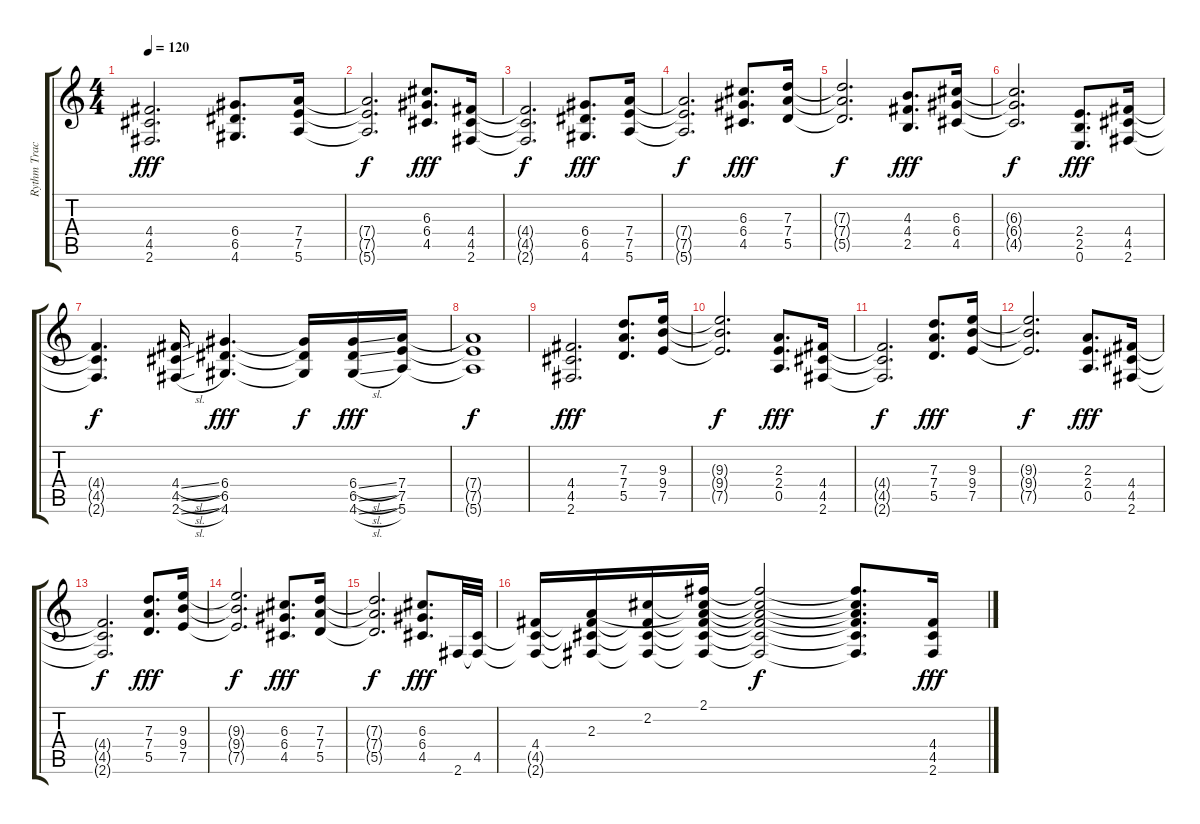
\track ("Rythm Track" "Rythm Trac") {instrument overdrivenguitar}
\staff {score tabs}
\tuning (E4 B3 G3 D3 A2 E2) {hide}
\ts (4 4)
\tempo 120
\clef g2
\ks c
(4.4 4.5 2.6).2{d dy fff} (6.4 6.5 4.6).8{d} (7.4 7.5 5.6).16 |
(7.4{t} 7.5{t} 5.6{t}).2{d dy f} (6.3 6.4 4.5).8{d dy fff} (4.4 4.5 2.6).16 |
(4.4{t} 4.5{t} 2.6{t}).2{d dy f} (6.4 6.5 4.6).8{d dy fff} (7.4 7.5 5.6).16 |
(7.4{t} 7.5{t} 5.6{t}).2{d dy f} (6.3 6.4 4.5).8{d dy fff} (7.3 7.4 5.5).16 |
(7.3{t} 7.4{t} 5.5{t}).2{d dy f} (4.3 4.4 2.5).8{d dy fff} (6.3 6.4 4.5).16 |
(6.3{t} 6.4{t} 4.5{t}).2{d dy f} (2.4 2.5 0.6).8{d dy fff} (4.4 4.5 2.6).16 |
(4.4{t} 4.5{t} 2.6{t}).4{d dy f} (4.4{sl} 4.5{sl} 2.6{sl}).16 (6.4 6.5 4.6).4{d dy fff} (6.4{t} 6.5{t} 4.6{t}).16{dy f} (6.4{sl} 6.5{sl} 4.6{sl}).16{dy fff} (7.4 7.5 5.6).16 |
(7.4{t} 7.5{t} 5.6{t}).1{dy f} |
(4.4 4.5 2.6).2{d dy fff} (7.3 7.4 5.5).8{d} (9.3 9.4 7.5).16 |
(9.3{t} 9.4{t} 7.5{t}).2{d dy f} (2.3 2.4 0.5).8{d dy fff} (4.4 4.5 2.6).16 |
(4.4{t} 4.5{t} 2.6{t}).2{d dy f} (7.3 7.4 5.5).8{d dy fff} (9.3 9.4 7.5).16 |
(9.3{t} 9.4{t} 7.5{t}).2{d dy f} (2.3 2.4 0.5).8{d dy fff} (4.4 4.5 2.6).16 |
(4.4{t} 4.5{t} 2.6{t}).2{d dy f} (7.3 7.4 5.5).8{d dy fff} (9.3 9.4 7.5).16 |
(9.3{t} 9.4{t} 7.5{t}).2{d dy f} (6.3 6.4 4.5).8{d dy fff} (7.3 7.4 5.5).16 |
(7.3{t} 7.4{t} 5.5{t}).2{d dy f} (6.3 6.4 4.5).8{d dy fff} 2.6.32 (4.5 2.6{t}).32 |
(4.4 4.5{t} 2.6{t}).16 (2.3 4.4{t} 4.5{t} 2.6{t}).16 (2.2 4.4{t} 4.5{t} 2.6{t}).16 (2.1 2.2{t} 2.3{t} 4.4{t} 4.5{t} 2.6{t}).16 (2.1{t} 2.2{t} 2.3{t} 4.4{t} 4.5{t} 2.6{t}).2{dy f} (2.1{t} 2.2{t} 2.3{t} 4.4{t} 4.5{t} 2.6{t}).8{d} (4.4 4.5 2.6).16{dy fff}
